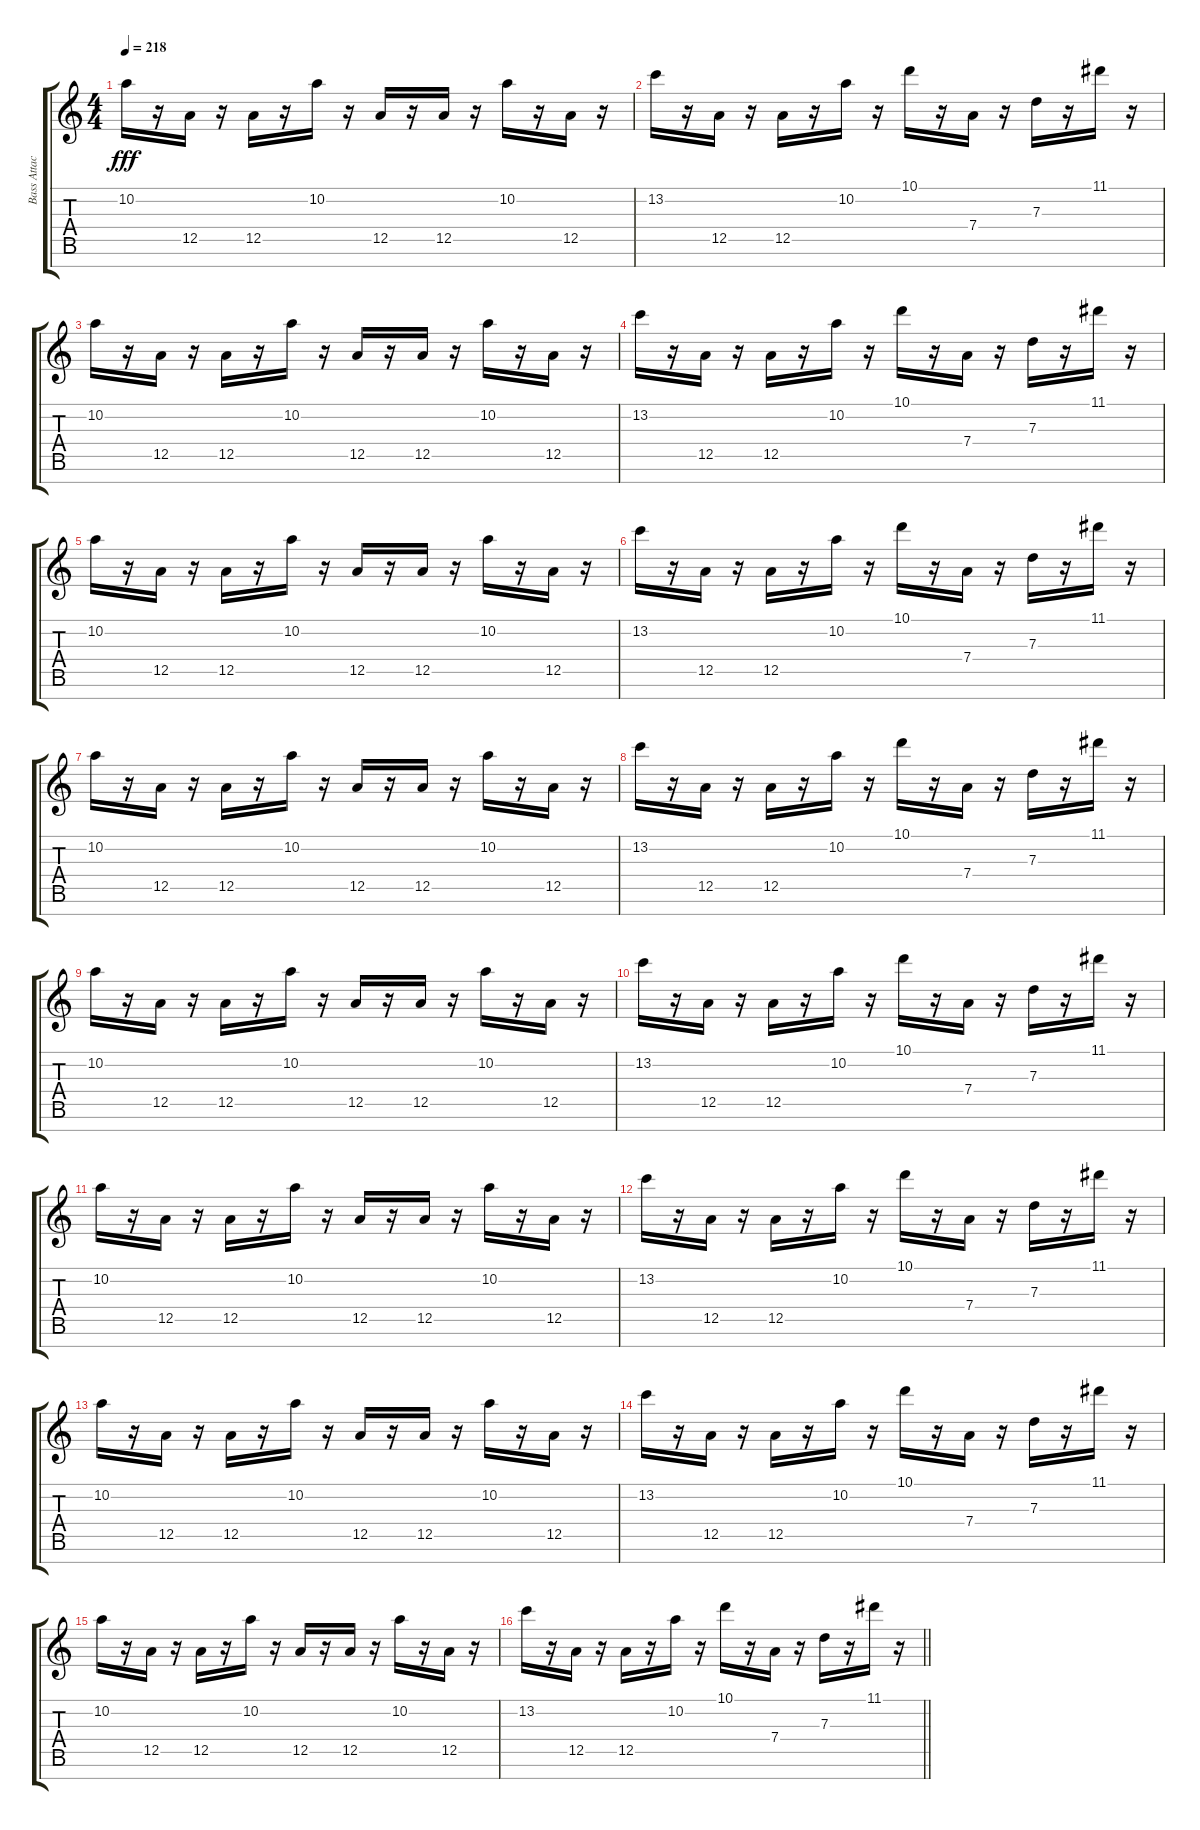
\track ("Bass Attack" "Bass Attac") {instrument synthbass1}
\staff {score tabs}
\tuning (E4 B3 G3 D3 A2 E2 B1) {hide}
\ts (4 4)
\tempo 218
\clef g2
\ks c
10.2.16{dy fff} r.16 12.5.16 r.16 12.5.16 r.16 10.2.16 r.16 12.5.16 r.16 12.5.16 r.16 10.2.16 r.16 12.5.16 r.16 |
13.2.16 r.16 12.5.16 r.16 12.5.16 r.16 10.2.16 r.16 10.1.16 r.16 7.4.16 r.16 7.3.16 r.16 11.1.16 r.16 |
10.2.16 r.16 12.5.16 r.16 12.5.16 r.16 10.2.16 r.16 12.5.16 r.16 12.5.16 r.16 10.2.16 r.16 12.5.16 r.16 |
13.2.16 r.16 12.5.16 r.16 12.5.16 r.16 10.2.16 r.16 10.1.16 r.16 7.4.16 r.16 7.3.16 r.16 11.1.16 r.16 |
10.2.16 r.16 12.5.16 r.16 12.5.16 r.16 10.2.16 r.16 12.5.16 r.16 12.5.16 r.16 10.2.16 r.16 12.5.16 r.16 |
13.2.16 r.16 12.5.16 r.16 12.5.16 r.16 10.2.16 r.16 10.1.16 r.16 7.4.16 r.16 7.3.16 r.16 11.1.16 r.16 |
10.2.16 r.16 12.5.16 r.16 12.5.16 r.16 10.2.16 r.16 12.5.16 r.16 12.5.16 r.16 10.2.16 r.16 12.5.16 r.16 |
13.2.16 r.16 12.5.16 r.16 12.5.16 r.16 10.2.16 r.16 10.1.16 r.16 7.4.16 r.16 7.3.16 r.16 11.1.16 r.16 |
10.2.16 r.16 12.5.16 r.16 12.5.16 r.16 10.2.16 r.16 12.5.16 r.16 12.5.16 r.16 10.2.16 r.16 12.5.16 r.16 |
13.2.16 r.16 12.5.16 r.16 12.5.16 r.16 10.2.16 r.16 10.1.16 r.16 7.4.16 r.16 7.3.16 r.16 11.1.16 r.16 |
10.2.16 r.16 12.5.16 r.16 12.5.16 r.16 10.2.16 r.16 12.5.16 r.16 12.5.16 r.16 10.2.16 r.16 12.5.16 r.16 |
13.2.16 r.16 12.5.16 r.16 12.5.16 r.16 10.2.16 r.16 10.1.16 r.16 7.4.16 r.16 7.3.16 r.16 11.1.16 r.16 |
10.2.16 r.16 12.5.16 r.16 12.5.16 r.16 10.2.16 r.16 12.5.16 r.16 12.5.16 r.16 10.2.16 r.16 12.5.16 r.16 |
13.2.16 r.16 12.5.16 r.16 12.5.16 r.16 10.2.16 r.16 10.1.16 r.16 7.4.16 r.16 7.3.16 r.16 11.1.16 r.16 |
10.2.16 r.16 12.5.16 r.16 12.5.16 r.16 10.2.16 r.16 12.5.16 r.16 12.5.16 r.16 10.2.16 r.16 12.5.16 r.16 |
\barLineRight lightlight
13.2.16 r.16 12.5.16 r.16 12.5.16 r.16 10.2.16 r.16 10.1.16 r.16 7.4.16 r.16 7.3.16 r.16 11.1.16 r.16
